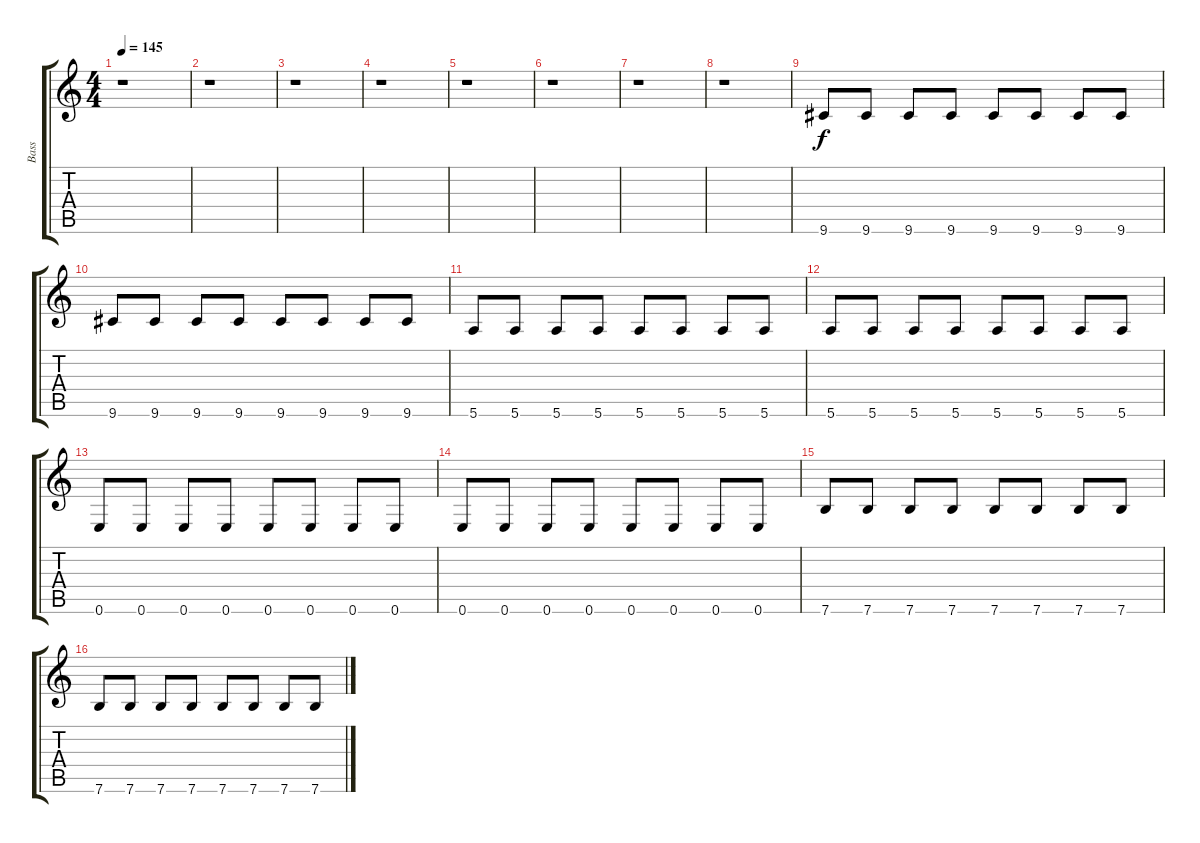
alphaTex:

\track ("Bass" "Bass") {instrument electricbassfinger}
\staff {score tabs}
\tuning (Gb4 Db4 A3 E3 B2 E2) {hide}
\ts (4 4)
\tempo 145
\clef g2
\ks c
r.1{dy f} |
r.1 |
r.1 |
r.1 |
r.1 |
r.1 |
r.1 |
r.1 |
9.6.8 9.6.8 9.6.8 9.6.8 9.6.8 9.6.8 9.6.8 9.6.8 |
9.6.8 9.6.8 9.6.8 9.6.8 9.6.8 9.6.8 9.6.8 9.6.8 |
5.6.8 5.6.8 5.6.8 5.6.8 5.6.8 5.6.8 5.6.8 5.6.8 |
5.6.8 5.6.8 5.6.8 5.6.8 5.6.8 5.6.8 5.6.8 5.6.8 |
0.6.8 0.6.8 0.6.8 0.6.8 0.6.8 0.6.8 0.6.8 0.6.8 |
0.6.8 0.6.8 0.6.8 0.6.8 0.6.8 0.6.8 0.6.8 0.6.8 |
7.6.8 7.6.8 7.6.8 7.6.8 7.6.8 7.6.8 7.6.8 7.6.8 |
7.6.8 7.6.8 7.6.8 7.6.8 7.6.8 7.6.8 7.6.8 7.6.8
